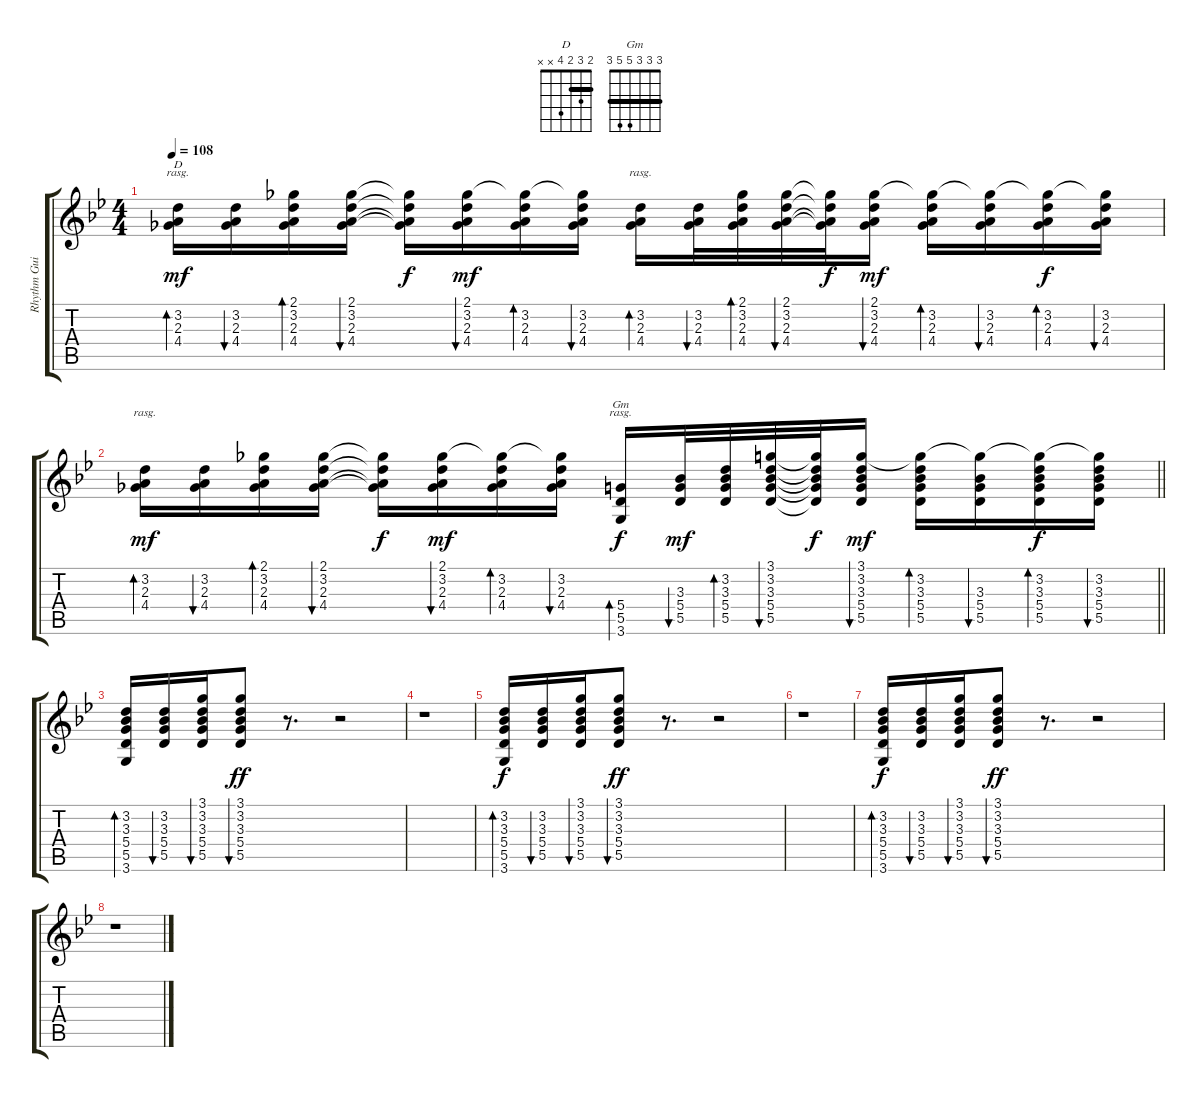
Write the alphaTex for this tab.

\track ("Rhythm Guitar 2" "Rhythm Gui") {instrument acousticguitarsteel}
\staff {score tabs}
\tuning (E4 B3 G3 D3 A2 E2) {hide}
\chord ("D" 2 3 2 4 x x) {barre 2}
\chord ("Gm" 3 3 3 5 5 3) {barre 3}
\ts (4 4)
\tempo 108
\clef g2
\ks gminor
(3.2 2.3 4.4).16{bd 120 ch "D" rasg ii dy mf} (3.2 2.3 4.4).16{bu 30} (2.1 3.2 2.3 4.4).16{bd 30} (2.1 3.2 2.3 4.4).16{bu 60} (2.1{t} 3.2{t} 2.3{t} 4.4{t}).16{dy f} (2.1 3.2 2.3 4.4).16{bu 120 dy mf} (2.1{t} 3.2 2.3 4.4).16{bd 120} (2.1{t} 3.2 2.3 4.4).16{bu 120} (3.2 2.3 4.4).16{bd 120 rasg ii} (3.2 2.3 4.4).32{bu 30} (2.1 3.2 2.3 4.4).32{bd 30} (2.1 3.2 2.3 4.4).32{bu 60} (2.1{t} 3.2{t} 2.3{t} 4.4{t}).32{dy f} (2.1 3.2 2.3 4.4).16{bu 120 dy mf} (2.1{t} 3.2 2.3 4.4).16{bd 120} (2.1{t} 3.2 2.3 4.4).16{bu 120} (2.1{t} 3.2 2.3 4.4).16{bd 120 dy f} (2.1{t} 3.2 2.3 4.4).16{bu 120} |
\barLineRight lightlight
(3.2 2.3 4.4).16{bd 120 rasg ii dy mf} (3.2 2.3 4.4).16{bu 30} (2.1 3.2 2.3 4.4).16{bd 30} (2.1 3.2 2.3 4.4).16{bu 60} (2.1{t} 3.2{t} 2.3{t} 4.4{t}).16{dy f} (2.1 3.2 2.3 4.4).16{bu 120 dy mf} (2.1{t} 3.2 2.3 4.4).16{bd 120} (2.1{t} 3.2 2.3 4.4).16{bu 120} (5.4 5.5 3.6).16{bd 120 ch "Gm" rasg ii dy f} (3.3 5.4 5.5).32{bu 30 dy mf} (3.2 3.3 5.4 5.5).32{bd 30} (3.1 3.2 3.3 5.4 5.5).32{bu 60} (3.1{t} 3.2{t} 3.3{t} 5.4{t} 5.5{t}).32{dy f} (3.1 3.2 3.3 5.4 5.5).16{bu 120 dy mf} (3.1{t} 3.2 3.3 5.4 5.5).16{bd 120} (3.1{t} 3.3 5.4 5.5).16{bu 120} (3.1{t} 3.2 3.3 5.4 5.5).16{bd 120 dy f} (3.1{t} 3.2 3.3 5.4 5.5).16{bu 120} |
\section ("" "")
(3.2 3.3 5.4 5.5 3.6).16{bd 30} (3.2 3.3 5.4 5.5).16{bu 30} (3.1 3.2 3.3 5.4 5.5).16{bu 30} (3.1 3.2 3.3 5.4 5.5).8{bu 30 dy ff} r.8{d} r.2 |
r.1 |
(3.2 3.3 5.4 5.5 3.6).16{bd 30 dy f} (3.2 3.3 5.4 5.5).16{bu 30} (3.1 3.2 3.3 5.4 5.5).16{bu 30} (3.1 3.2 3.3 5.4 5.5).8{bu 30 dy ff} r.8{d} r.2 |
r.1 |
(3.2 3.3 5.4 5.5 3.6).16{bd 30 dy f} (3.2 3.3 5.4 5.5).16{bu 30} (3.1 3.2 3.3 5.4 5.5).16{bu 30} (3.1 3.2 3.3 5.4 5.5).8{bu 30 dy ff} r.8{d} r.2 |
r.1
